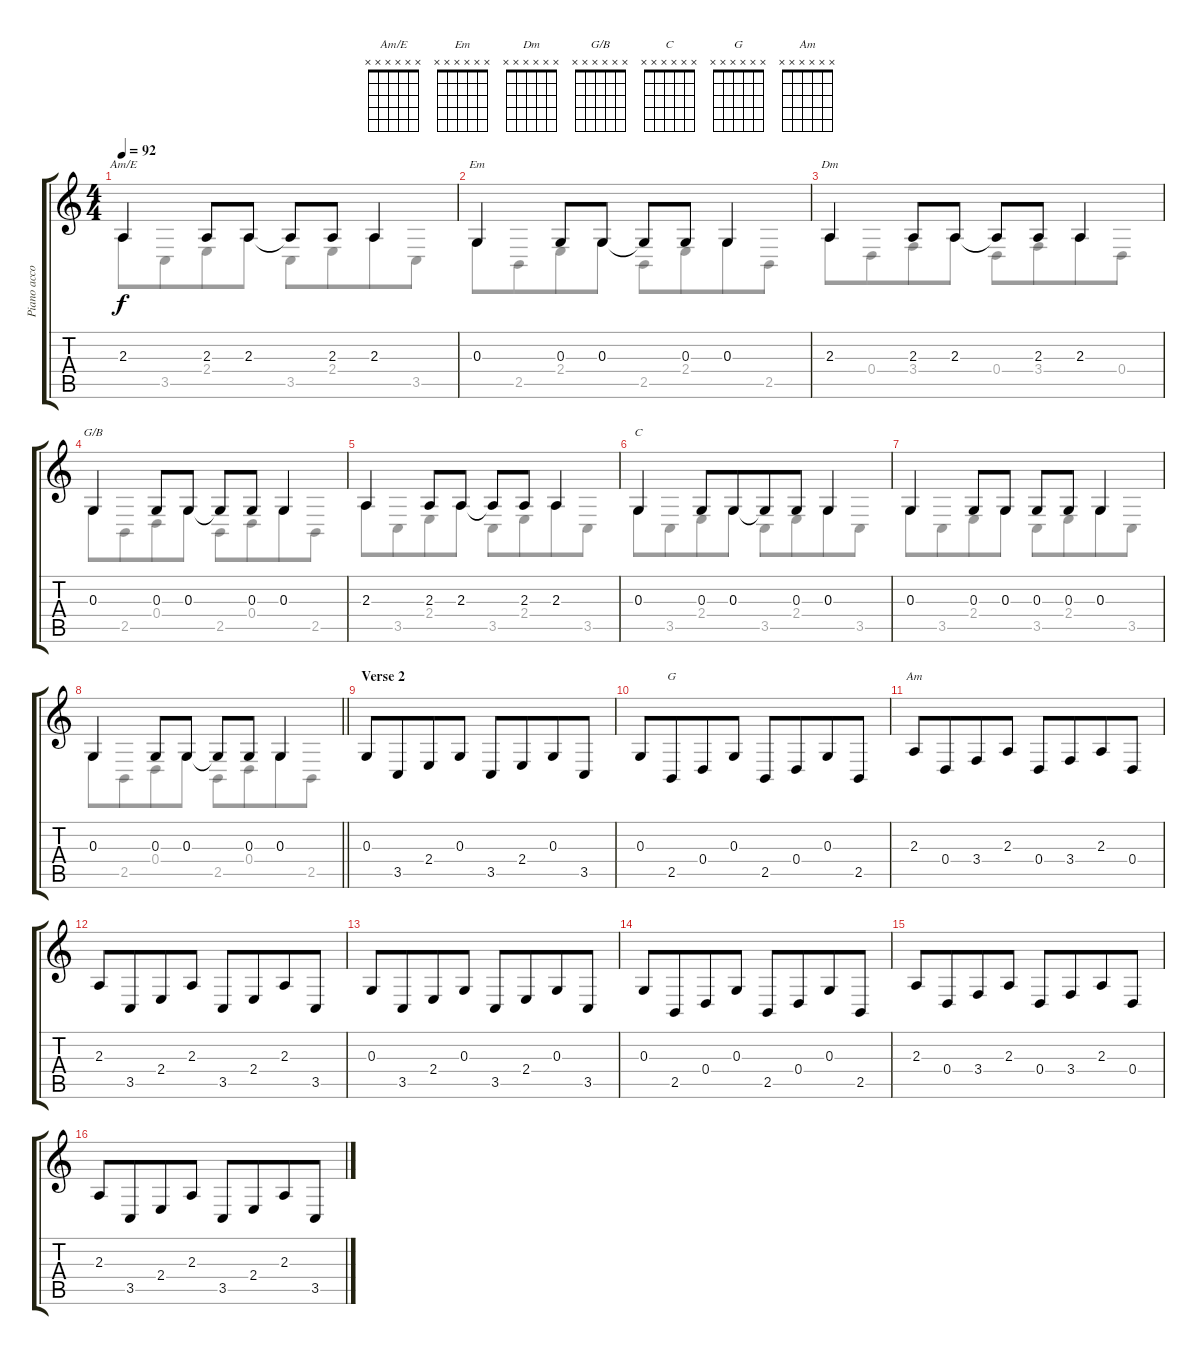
\track ("Piano accompaniment, Right hand" "Piano acco") {instrument acousticgrandpiano}
\staff {score tabs}
\tuning (E4 B3 G3 D3 A2 E2) {hide}
\chord ("Am/E" x x x x x x)
\chord ("Em" x x x x x x)
\chord ("Dm" x x x x x x)
\chord ("G/B" x x x x x x)
\chord ("C" x x x x x x)
\chord ("G" x x x x x x)
\chord ("Am" x x x x x x)
\voice
\ts (4 4)
\tempo 92
\clef g2
\ks c
2.3.4{ch "Am/E" dy f} 2.3.8 2.3.8 2.3{t}.8 2.3.8 2.3.4 |
0.3.4{ch "Em"} 0.3.8 0.3.8 0.3{t}.8 0.3.8 0.3.4 |
2.3.4{ch "Dm"} 2.3.8 2.3.8 2.3{t}.8 2.3.8 2.3.4 |
0.3.4{ch "G/B"} 0.3.8 0.3.8 0.3{t}.8 0.3.8 0.3.4 |
2.3.4 2.3.8 2.3.8 2.3{t}.8 2.3.8 2.3.4 |
0.3.4{ch "C"} 0.3.8 0.3.8{beam merge} 0.3{t}.8 0.3.8 0.3.4 |
0.3.4 0.3.8 0.3.8 0.3.8 0.3.8 0.3.4 |
\barLineRight lightlight
0.3.4 0.3.8 0.3.8 0.3{t}.8 0.3.8 0.3.4 |
\section ("" "Verse 2")
0.3.8 3.5.8{beam merge} 2.4.8 0.3.8 3.5.8 2.4.8{beam merge} 0.3.8 3.5.8 |
0.3.8 2.5.8{ch "G" beam merge} 0.4.8 0.3.8 2.5.8 0.4.8{beam merge} 0.3.8 2.5.8 |
2.3.8{ch "Am"} 0.4.8{beam merge} 3.4.8 2.3.8 0.4.8 3.4.8{beam merge} 2.3.8 0.4.8 |
2.3.8 3.5.8{beam merge} 2.4.8 2.3.8 3.5.8 2.4.8{beam merge} 2.3.8 3.5.8 |
0.3.8 3.5.8{beam merge} 2.4.8 0.3.8 3.5.8 2.4.8{beam merge} 0.3.8 3.5.8 |
0.3.8 2.5.8{beam merge} 0.4.8 0.3.8 2.5.8 0.4.8{beam merge} 0.3.8 2.5.8 |
2.3.8 0.4.8{beam merge} 3.4.8 2.3.8 0.4.8 3.4.8{beam merge} 2.3.8 0.4.8 |
2.3.8 3.5.8{beam merge} 2.4.8 2.3.8 3.5.8 2.4.8{beam merge} 2.3.8 3.5.8
\voice
\clef g2
\ottava regular
\simile none
\ks c
2.3.8{dy f} 3.5.8{beam merge} 2.4.8 2.3.8 3.5.8 2.4.8{beam merge} 2.3.8 3.5.8 |
0.3.8 2.5.8{beam merge} 2.4.8 0.3.8 2.5.8 2.4.8{beam merge} 0.3.8 2.5.8 |
2.3.8 0.4.8{beam merge} 3.4.8 2.3.8 0.4.8 3.4.8{beam merge} 2.3.8 0.4.8 |
0.3.8 2.5.8{beam merge} 0.4.8 0.3.8 2.5.8 0.4.8{beam merge} 0.3.8 2.5.8 |
2.3.8 3.5.8{beam merge} 2.4.8 2.3.8 3.5.8 2.4.8{beam merge} 2.3.8 3.5.8 |
0.3.8 3.5.8{beam merge} 2.4.8 0.3.8 3.5.8 2.4.8{beam merge} 0.3.8 3.5.8 |
0.3.8 3.5.8{beam merge} 2.4.8 0.3.8 3.5.8 2.4.8{beam merge} 0.3.8 3.5.8 |
\barLineRight lightlight
0.3.8 2.5.8{beam merge} 0.4.8 0.3.8 2.5.8 0.4.8{beam merge} 0.3.8 2.5.8 |
|
|
|
|
|
|
|
